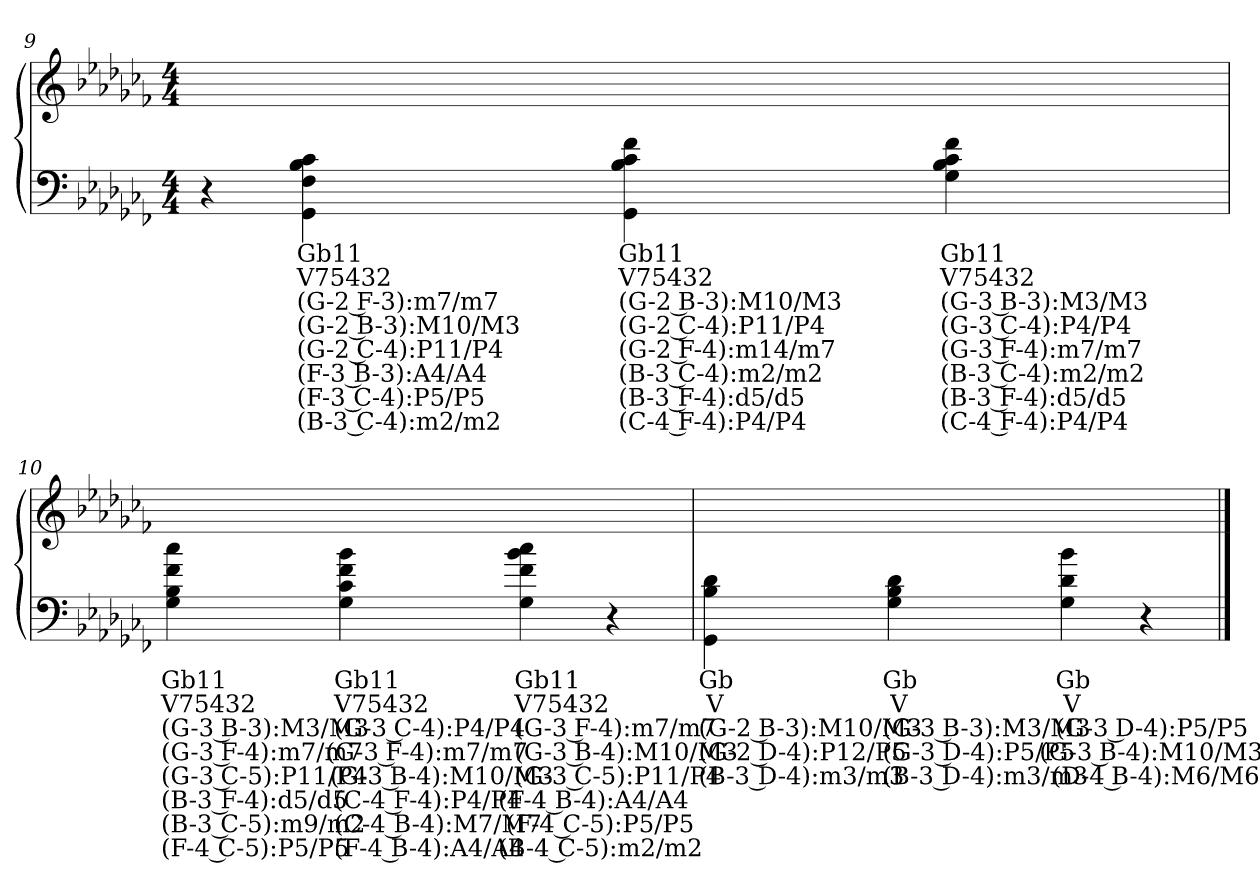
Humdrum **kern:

**kern	**text	**text	**text	**text	**text	**text	**text	**text	**kern
*part2	*part2	*part2	*part2	*part2	*part2	*part2	*part2	*part2	*part1
*staff2	*staff2	*staff2	*staff2	*staff2	*staff2	*staff2	*staff2	*staff2	*staff1
*clefF4	*	*	*	*	*	*	*	*	*clefG2
*k[b-e-a-d-g-c-f-]	*	*	*	*	*	*	*	*	*k[b-e-a-d-g-c-f-]
*C-:	*	*	*	*	*	*	*	*	*C-:
*M4/4	*	*	*	*	*	*	*	*	*M4/4
=9	=9	=9	=9	=9	=9	=9	=9	=9	=9
4r	.	.	.	.	.	.	.	.	1ryy
4GG- 4F- 4B- 4c-	Gb11	V75432	(G-2 F-3):m7/m7	(G-2 B-3):M10/M3	(G-2 C-4):P11/P4	(F-3 B-3):A4/A4	(F-3 C-4):P5/P5	(B-3 C-4):m2/m2	.
4GG- 4B- 4c- 4f-	Gb11	V75432	(G-2 B-3):M10/M3	(G-2 C-4):P11/P4	(G-2 F-4):m14/m7	(B-3 C-4):m2/m2	(B-3 F-4):d5/d5	(C-4 F-4):P4/P4	.
4G- 4B- 4c- 4f-	Gb11	V75432	(G-3 B-3):M3/M3	(G-3 C-4):P4/P4	(G-3 F-4):m7/m7	(B-3 C-4):m2/m2	(B-3 F-4):d5/d5	(C-4 F-4):P4/P4	.
=10	=10	=10	=10	=10	=10	=10	=10	=10	=10
4G- 4B- 4f- 4cc-	Gb11	V75432	(G-3 B-3):M3/M3	(G-3 F-4):m7/m7	(G-3 C-5):P11/P4	(B-3 F-4):d5/d5	(B-3 C-5):m9/m2	(F-4 C-5):P5/P5	1ryy
4G- 4c- 4f- 4b-	Gb11	V75432	(G-3 C-4):P4/P4	(G-3 F-4):m7/m7	(G-3 B-4):M10/M3	(C-4 F-4):P4/P4	(C-4 B-4):M7/M7	(F-4 B-4):A4/A4	.
4G- 4f- 4b- 4cc-	Gb11	V75432	(G-3 F-4):m7/m7	(G-3 B-4):M10/M3	(G-3 C-5):P11/P4	(F-4 B-4):A4/A4	(F-4 C-5):P5/P5	(B-4 C-5):m2/m2	.
4r	.	.	.	.	.	.	.	.	.
=11	=11	=11	=11	=11	=11	=11	=11	=11	=11
4GG- 4B- 4d-	Gb	V	(G-2 B-3):M10/M3	(G-2 D-4):P12/P5	(B-3 D-4):m3/m3	.	.	.	1ryy
4G- 4B- 4d-	Gb	V	(G-3 B-3):M3/M3	(G-3 D-4):P5/P5	(B-3 D-4):m3/m3	.	.	.	.
4G- 4d- 4b-	Gb	V	(G-3 D-4):P5/P5	(G-3 B-4):M10/M3	(D-4 B-4):M6/M6	.	.	.	.
4r	.	.	.	.	.	.	.	.	.
==	==	==	==	==	==	==	==	==	==
*-	*-	*-	*-	*-	*-	*-	*-	*-	*-
